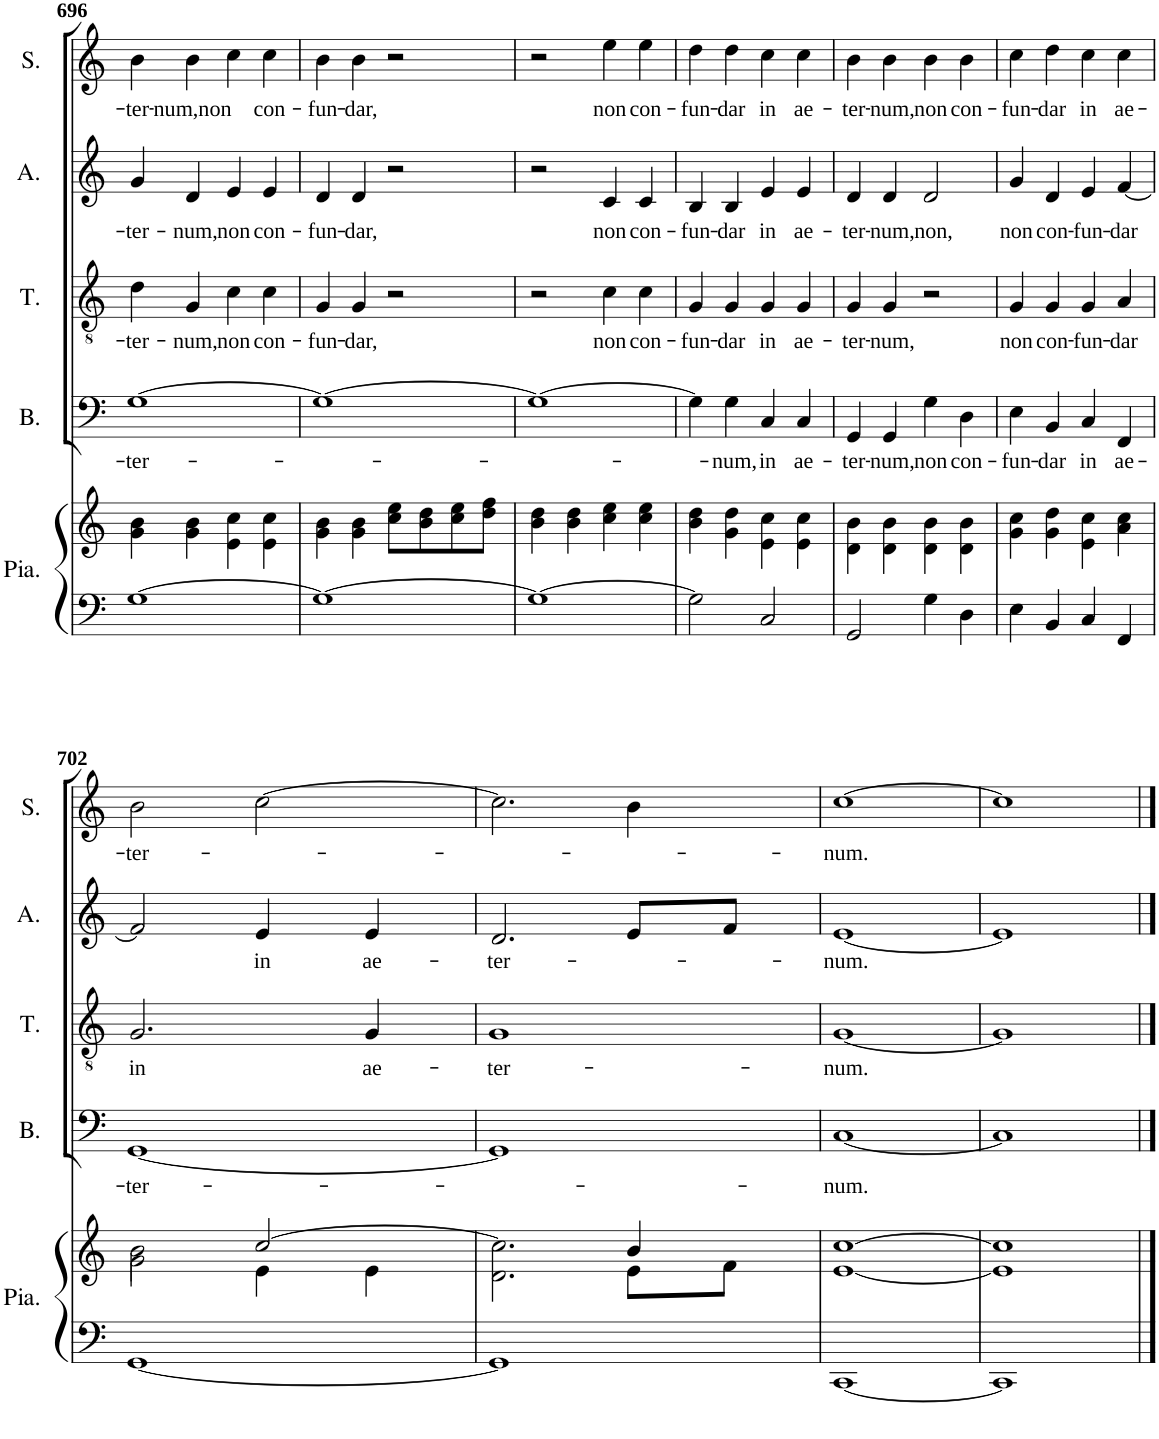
**kern	**kern	**kern	**text	**kern	**text	**kern	**text	**kern	**text
*part5	*part5	*part4	*part4	*part3	*part3	*part2	*part2	*part1	*part1
*staff6	*staff5	*staff4	*staff4	*staff3	*staff3	*staff2	*staff2	*staff1	*staff1
*I"Piano	*	*I"Basse	*	*I"Ténor	*	*I"Alto	*	*I"Soprano	*
*I'Pia.	*	*I'B.	*	*I'T.	*	*I'A.	*	*I'S.	*
!!LO:PB:g=z
*clefF4	*clefG2	*clefF4	*	*clefGv2	*	*clefG2	*	*clefG2	*
*k[]	*k[]	*k[]	*	*k[]	*	*k[]	*	*k[]	*
*M2/2	*M2/2	*M2/2	*	*M2/2	*	*M2/2	*	*M2/2	*
=696	=696	=696	=696	=696	=696	=696	=696	=696	=696
!	!	!	!LO:LY:b	!	!LO:LY:b	!	!LO:LY:b	!	!LO:LY:b
[1G	4g\ 4b\	[1G	ter-	4d\	ter-	4g/	ter-	4b\	ter-
!	!	!	!	!	!LO:LY:b	!	!LO:LY:b	!	!LO:LY:b
.	4g\ 4b\	.	.	4G/	num,	4d/	num,	4b\	num,non
!	!	!	!	!	!LO:LY:b	!	!LO:LY:b	!	!
.	4e\ 4cc\	.	.	4c\	non	4e/	non	4cc\	.
!	!	!	!	!	!LO:LY:b	!	!LO:LY:b	!	!LO:LY:b
.	4e\ 4cc\	.	.	4c\	con-	4e/	con-	4cc\	con-
=697	=697	=697	=697	=697	=697	=697	=697	=697	=697
!	!	!	!	!	!LO:LY:b	!	!LO:LY:b	!	!LO:LY:b
1G_	4g\ 4b\	1G_	.	4G/	fun-	4d/	fun-	4b\	fun-
!	!	!	!	!	!LO:LY:b	!	!LO:LY:b	!	!LO:LY:b
.	4g\ 4b\	.	.	4G/	dar,	4d/	dar,	4b\	dar,
.	8cc\ 8ee\L	.	.	2r	.	2r	.	2r	.
.	8b\ 8dd\	.	.	.	.	.	.	.	.
.	8cc\ 8ee\	.	.	.	.	.	.	.	.
.	8dd\ 8ff\J	.	.	.	.	.	.	.	.
=698	=698	=698	=698	=698	=698	=698	=698	=698	=698
1G_	4b\ 4dd\	1G_	.	2r	.	2r	.	2r	.
.	4b\ 4dd\	.	.	.	.	.	.	.	.
!	!	!	!	!	!LO:LY:b	!	!LO:LY:b	!	!LO:LY:b
.	4cc\ 4ee\	.	.	4c\	non	4c/	non	4ee\	non
!	!	!	!	!	!LO:LY:b	!	!LO:LY:b	!	!LO:LY:b
.	4cc\ 4ee\	.	.	4c\	con-	4c/	con-	4ee\	con-
=699	=699	=699	=699	=699	=699	=699	=699	=699	=699
!	!	!	!	!	!LO:LY:b	!	!LO:LY:b	!	!LO:LY:b
2G\]	4b\ 4dd\	4G\]	.	4G/	fun-	4B/	fun-	4dd\	fun-
!	!	!	!LO:LY:b	!	!LO:LY:b	!	!LO:LY:b	!	!LO:LY:b
.	4g\ 4dd\	4G\	num,	4G/	dar	4B/	dar	4dd\	dar
!	!	!	!LO:LY:b	!	!LO:LY:b	!	!LO:LY:b	!	!LO:LY:b
2C/	4e\ 4cc\	4C/	in	4G/	in	4e/	in	4cc\	in
!	!	!	!LO:LY:b	!	!LO:LY:b	!	!LO:LY:b	!	!LO:LY:b
.	4e\ 4cc\	4C/	ae-	4G/	ae-	4e/	ae-	4cc\	ae-
=700	=700	=700	=700	=700	=700	=700	=700	=700	=700
!	!	!	!LO:LY:b	!	!LO:LY:b	!	!LO:LY:b	!	!LO:LY:b
2GG/	4d\ 4b\	4GG/	ter-	4G/	ter-	4d/	ter-	4b\	ter-
!	!	!	!LO:LY:b	!	!LO:LY:b	!	!LO:LY:b	!	!LO:LY:b
.	4d\ 4b\	4GG/	num,	4G/	num,	4d/	num,	4b\	num,
!	!	!	!LO:LY:b	!	!	!	!LO:LY:b	!	!LO:LY:b
4G\	4d\ 4b\	4G\	non	2r	.	2d/	non,	4b\	non
!	!	!	!LO:LY:b	!	!	!	!	!	!LO:LY:b
4D\	4d\ 4b\	4D\	con-	.	.	.	.	4b\	con-
=701	=701	=701	=701	=701	=701	=701	=701	=701	=701
!	!	!	!LO:LY:b	!	!LO:LY:b	!	!LO:LY:b	!	!LO:LY:b
4E\	4g\ 4cc\	4E\	fun-	4G/	non	4g/	non	4cc\	fun-
!	!	!	!LO:LY:b	!	!LO:LY:b	!	!LO:LY:b	!	!LO:LY:b
4BB/	4g\ 4dd\	4BB/	dar	4G/	con-	4d/	con-	4dd\	dar
!	!	!	!LO:LY:b	!	!LO:LY:b	!	!LO:LY:b	!	!LO:LY:b
4C/	4e\ 4cc\	4C/	in	4G/	fun-	4e/	fun-	4cc\	in
!	!	!	!LO:LY:b	!	!LO:LY:b	!	!LO:LY:b	!	!LO:LY:b
4FF/	4a\ 4cc\	4FF/	ae-	4A/	dar	[4f/	dar	4cc\	ae-
!!LO:LB:g=z
=702	=702	=702	=702	=702	=702	=702	=702	=702	=702
*	*^	*	*	*	*	*	*	*	*
!	!	!	!	!LO:LY:b	!	!LO:LY:b	!	!	!	!LO:LY:b
[1GG	2b\	2g\	[1GG	ter-	2.G/	in	2f/]	.	2b\	ter-
!	!	!	!	!	!	!	!	!LO:LY:b	!	!
.	[2cc/	4e\	.	.	.	.	4e/	in	[2cc\	.
!	!	!	!	!	!	!LO:LY:b	!	!LO:LY:b	!	!
.	.	4e\	.	.	4G/	ae-	4e/	ae-	.	.
=703	=703	=703	=703	=703	=703	=703	=703	=703	=703	=703
!	!	!	!	!	!	!LO:LY:b	!	!LO:LY:b	!	!
1GG]	2.cc\]	2.d\	1GG]	.	1G	ter-	2.d/	ter-	2.cc\]	.
.	4b/	8e\L	.	.	.	.	8e/L	.	4b\	.
.	.	8f\J	.	.	.	.	8f/J	.	.	.
=704	=704	=704	=704	=704	=704	=704	=704	=704	=704	=704
!	!	!	!	!LO:LY:b	!	!LO:LY:b	!	!LO:LY:b	!	!LO:LY:b
*	*v	*v	*	*	*	*	*	*	*	*
[1CC	[1e [1cc	[1C	num.	[1G	num.	[1e	num.	[1cc	num.
=705	=705	=705	=705	=705	=705	=705	=705	=705	=705
1CC]	1e] 1cc]	1C]	.	1G]	.	1e]	.	1cc]	.
==	==	==	==	==	==	==	==	==	==
*-	*-	*-	*-	*-	*-	*-	*-	*-	*-
